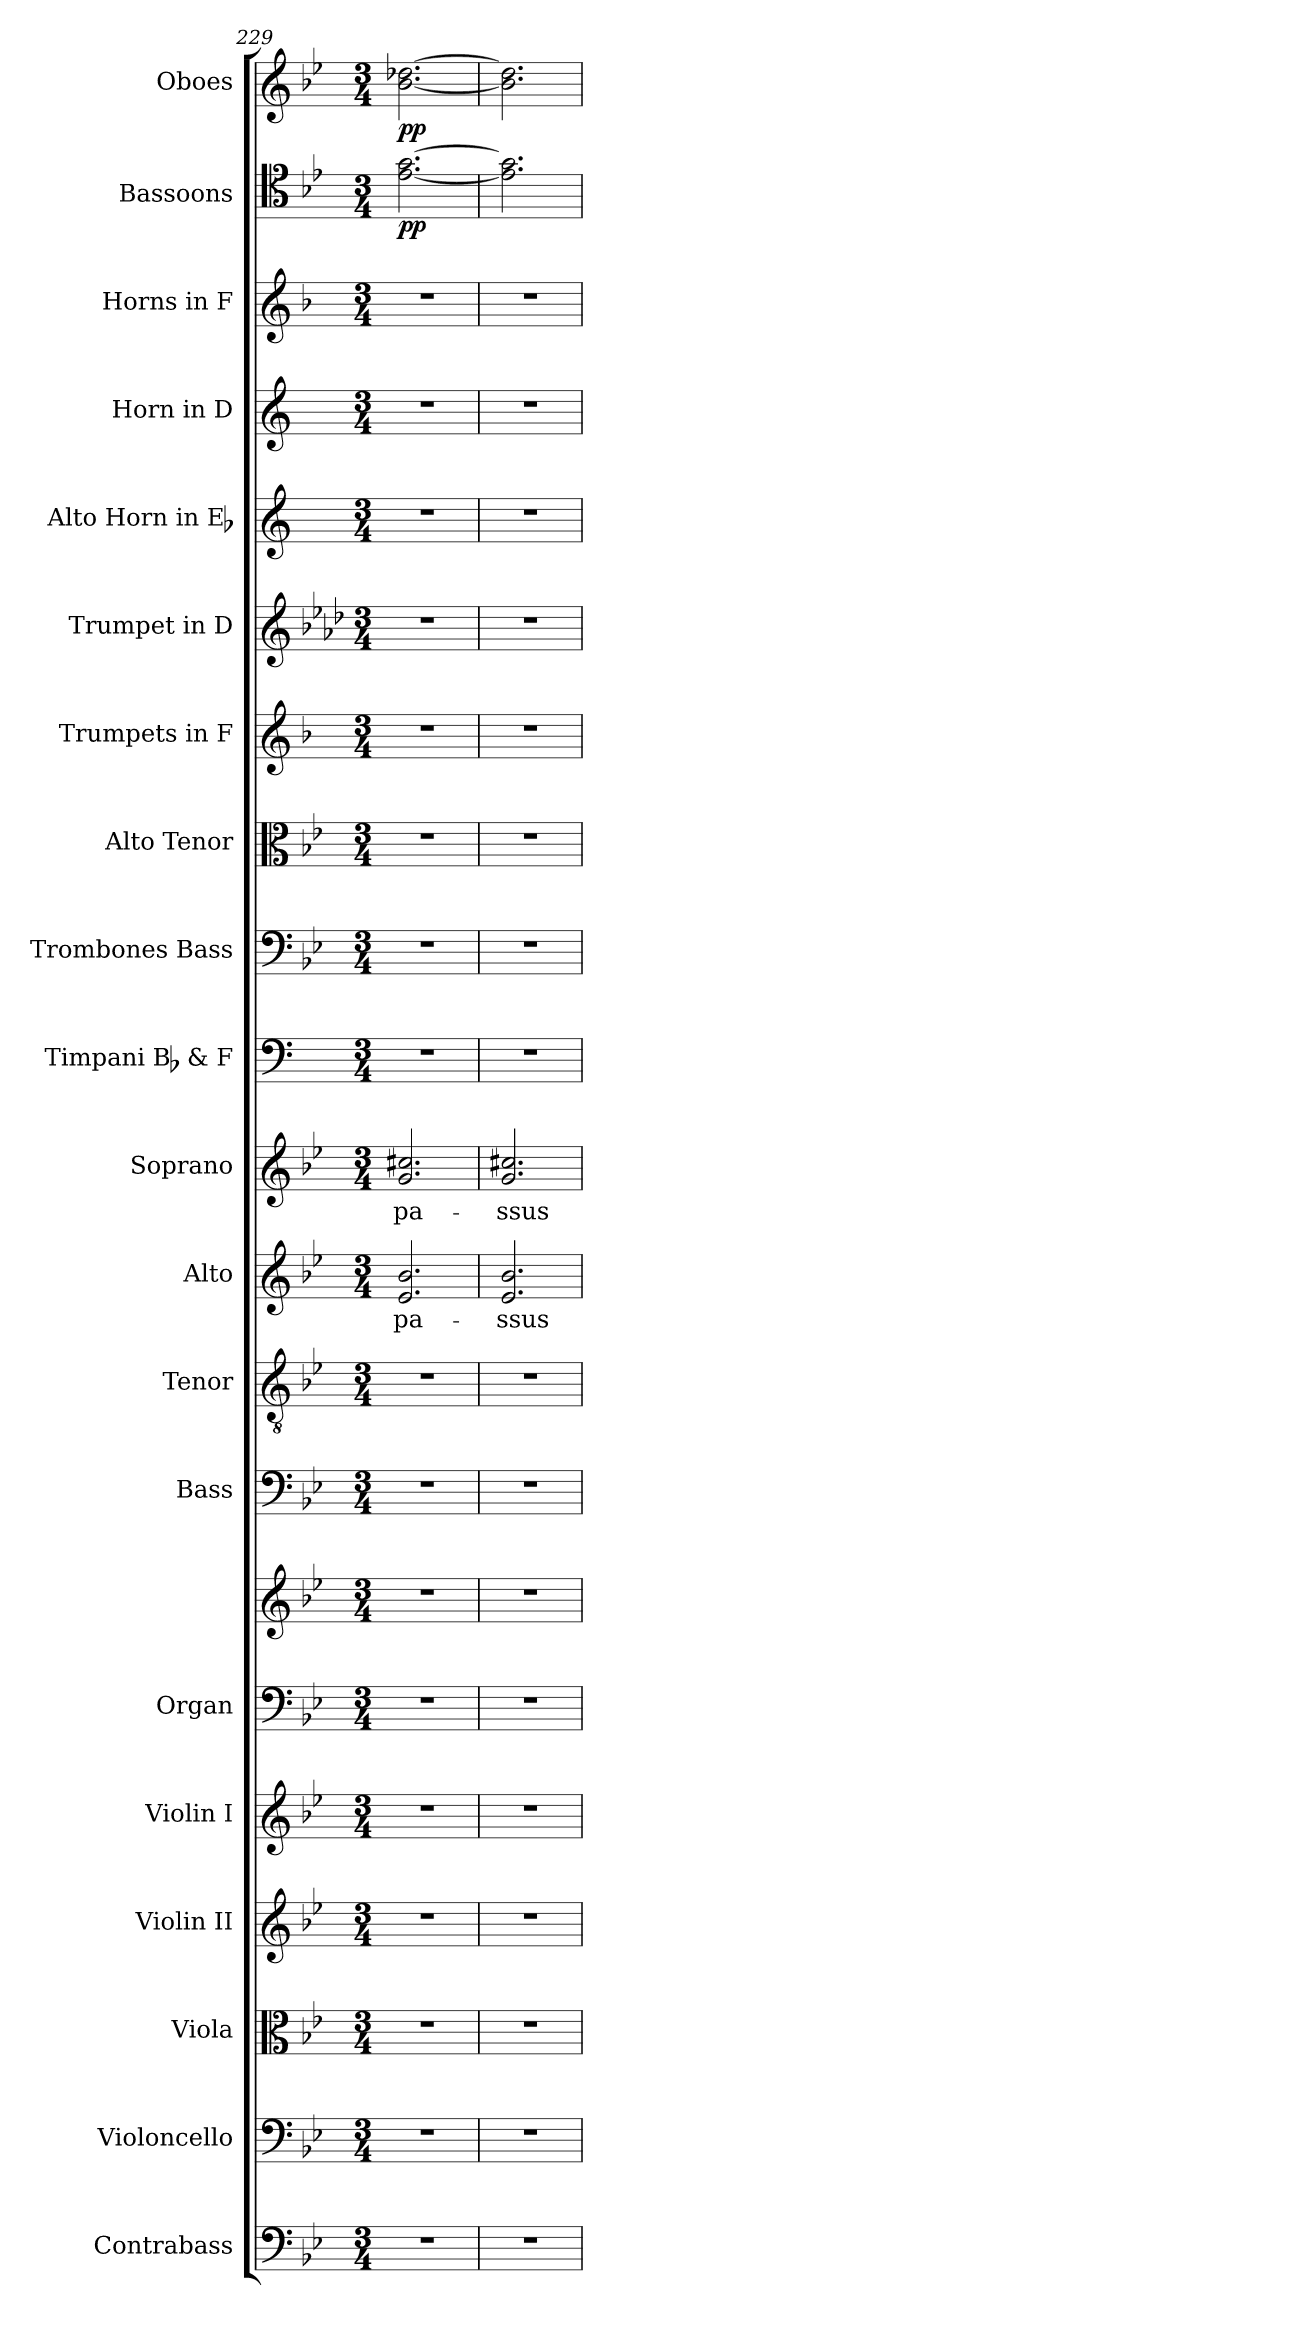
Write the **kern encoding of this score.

**kern	**kern	**kern	**kern	**kern	**kern	**kern	**kern	**kern	**kern	**text	**kern	**text	**kern	**kern	**kern	**kern	**kern	**kern	**kern	**kern	**kern	**dynam	**kern	**dynam
*part20	*part19	*part18	*part17	*part16	*part15	*part15	*part14	*part13	*part12	*part12	*part11	*part11	*part10	*part9	*part8	*part7	*part6	*part5	*part4	*part3	*part2	*part2	*part1	*part1
*staff21	*staff20	*staff19	*staff18	*staff17	*staff16	*staff15	*staff14	*staff13	*staff12	*staff12	*staff11	*staff11	*staff10	*staff9	*staff8	*staff7	*staff6	*staff5	*staff4	*staff3	*staff2	*staff2	*staff1	*staff1
*I"Contrabass	*I"Violoncello	*I"Viola	*I"Violin II	*I"Violin I	*I"Organ	*	*I"Bass	*I"Tenor	*I"Alto	*	*I"Soprano	*	*I"Timpani Bb & F	*I"Trombones  Bass	*I"Alto Tenor	*I"Trumpets in F	*I"Trumpet in D	*I"Alto Horn in Eb	*I"Horn in D	*I"Horns in F	*I"Bassoons	*	*I"Oboes	*
*I'Cb.	*I'Vc.	*I'Vla.	*I'Vln. II	*I'Vln. I	*I'Org.	*	*I'B.	*I'T.	*I'A.	*	*I'S.	*	*I'Timp.	*	*	*	*	*	*	*I'Hn.	*I'Bsn.	*	*I'Ob.	*
*clefF4	*clefF4	*clefC3	*clefG2	*clefG2	*clefF4	*clefG2	*clefF4	*clefGv2	*clefG2	*	*clefG2	*	*clefF4	*clefF4	*clefC3	*clefG2	*clefG2	*clefG2	*clefG2	*clefG2	*clefC4	*	*clefG2	*
*ITrd7c12	*	*	*	*	*	*	*	*ITrd7c12	*	*	*	*	*	*	*	*ITrd4c7	*ITrd-1c-2	*ITrd5c8	*ITrd6c10	*ITrd4c7	*	*	*	*
*k[b-e-]	*k[b-e-]	*k[b-e-]	*k[b-e-]	*k[b-e-]	*k[b-e-]	*k[b-e-]	*k[b-e-]	*k[b-e-]	*k[b-e-]	*	*k[b-e-]	*	*k[]	*k[b-e-]	*k[b-e-]	*k[b-e-]	*k[b-e-]	*k[f#c#g#d#]	*k[f#c#]	*k[b-e-]	*k[b-e-]	*	*k[b-e-]	*
*B-:	*B-:	*B-:	*B-:	*B-:	*B-:	*B-:	*B-:	*B-:	*B-:	*	*B-:	*	*C:	*B-:	*B-:	*B-:	*B-:	*E:	*D:	*B-:	*B-:	*	*B-:	*
*M3/4	*M3/4	*M3/4	*M3/4	*M3/4	*M3/4	*M3/4	*M3/4	*M3/4	*M3/4	*	*M3/4	*	*M3/4	*M3/4	*M3/4	*M3/4	*M3/4	*M3/4	*M3/4	*M3/4	*M3/4	*	*M3/4	*
=229	=229	=229	=229	=229	=229	=229	=229	=229	=229	=229	=229	=229	=229	=229	=229	=229	=229	=229	=229	=229	=229	=229	=229	=229
!LO:N:vis=1	!LO:N:vis=1	!LO:N:vis=1	!LO:N:vis=1	!LO:N:vis=1	!LO:N:vis=1	!LO:N:vis=1	!LO:N:vis=1	!LO:N:vis=1	!	!	!	!	!	!	!	!	!	!	!	!	!	!	!	!
!	!	!	!	!	!	!	!	!	!	!LO:LY:b:color=#000000	!	!	!	!	!	!	!	!	!	!	!	!	!	!
!	!	!	!	!	!	!	!	!	!	!	!	!LO:LY:b:color=#000000	!LO:N:vis=1	!LO:N:vis=1	!LO:N:vis=1	!LO:N:vis=1	!LO:N:vis=1	!LO:N:vis=1	!LO:N:vis=1	!LO:N:vis=1	!	!	!	!
2.r	2.r	2.r	2.r	2.r	2.r	2.r	2.r	2.r	2.e-i/ 2.b-i	pa-	2.gi/ 2.cc#Xi	pa-	2.r	2.r	2.r	2.r	2.r	2.r	2.r	2.r	[2.e-i\ [2.gi	pp	[2.b-i\ [2.dd-Xi	pp
=230	=230	=230	=230	=230	=230	=230	=230	=230	=230	=230	=230	=230	=230	=230	=230	=230	=230	=230	=230	=230	=230	=230	=230	=230
!LO:N:vis=1	!LO:N:vis=1	!LO:N:vis=1	!LO:N:vis=1	!LO:N:vis=1	!LO:N:vis=1	!LO:N:vis=1	!LO:N:vis=1	!LO:N:vis=1	!	!	!	!	!	!	!	!	!	!	!	!	!	!	!	!
!	!	!	!	!	!	!	!	!	!	!LO:LY:b:color=#000000	!	!	!	!	!	!	!	!	!	!	!	!	!	!
!	!	!	!	!	!	!	!	!	!	!	!	!LO:LY:b:color=#000000	!LO:N:vis=1	!LO:N:vis=1	!LO:N:vis=1	!LO:N:vis=1	!LO:N:vis=1	!LO:N:vis=1	!LO:N:vis=1	!LO:N:vis=1	!	!	!	!
2.r	2.r	2.r	2.r	2.r	2.r	2.r	2.r	2.r	2.e-i/ 2.b-i	-ssus	2.gi/ 2.cc#Xi	-ssus	2.r	2.r	2.r	2.r	2.r	2.r	2.r	2.r	2.e-i\] 2.gi]	.	2.b-i\] 2.dd-i]	.
=	=	=	=	=	=	=	=	=	=	=	=	=	=	=	=	=	=	=	=	=	=	=	=	=
*-	*-	*-	*-	*-	*-	*-	*-	*-	*-	*-	*-	*-	*-	*-	*-	*-	*-	*-	*-	*-	*-	*-	*-	*-
